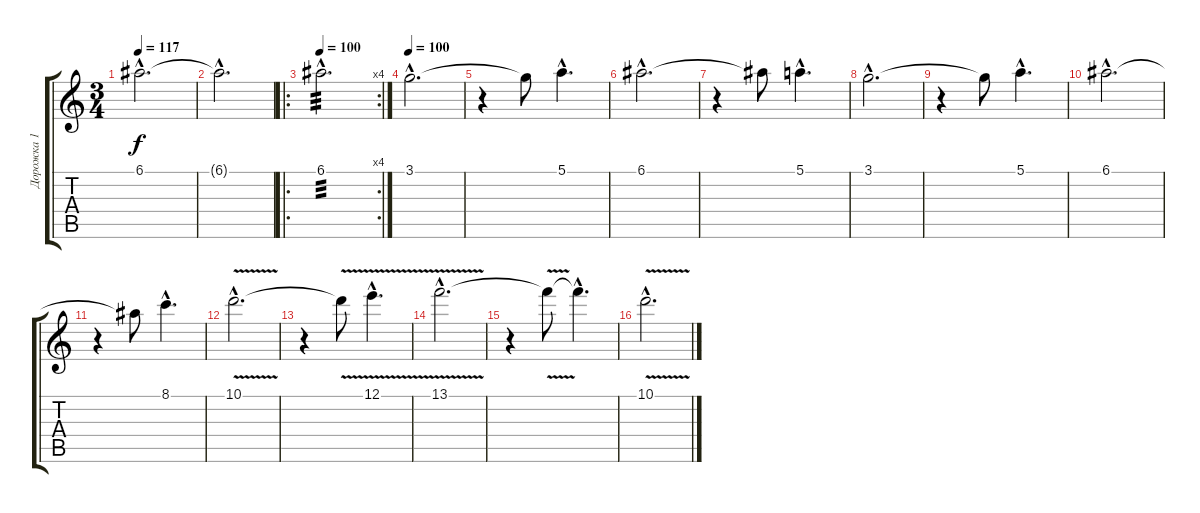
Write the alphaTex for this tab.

\track ("Дорожка 1" "Дорожка 1") {instrument electricguitarjazz}
\staff {score tabs}
\tuning (E4 B3 G3 D3 A2 E2) {hide}
\ts (3 4)
\tempo 117
\clef g2
\ks c
6.1{hac t}.2{d dy f} |
6.1{hac t}.2{d} |
\ro
\rc 4
\tempo 100
6.1{hac}.2{d tp 3} |
\tempo 100
3.1{hac}.2{d instrument distortionguitar} |
r.4{instrument distortionguitar} 3.1{t}.8 5.1{hac}.4{d} |
6.1{hac}.2{d instrument distortionguitar} |
r.4{instrument distortionguitar} 6.1{t}.8 5.1{hac}.4{d} |
3.1{hac}.2{d instrument distortionguitar} |
r.4{instrument distortionguitar} 3.1{t}.8 5.1{hac}.4{d} |
6.1{hac}.2{d instrument distortionguitar} |
r.4{instrument distortionguitar} 6.1{t}.8 8.1{hac}.4{d} |
10.1{v hac}.2{d instrument distortionguitar} |
r.4{instrument distortionguitar} 10.1{t}.8 12.1{v hac}.4{d} |
13.1{v hac}.2{d instrument distortionguitar} |
r.4{instrument distortionguitar} 13.1{t}.8 13.1{hac t}.4{d} |
10.1{v hac}.2{d instrument distortionguitar}
